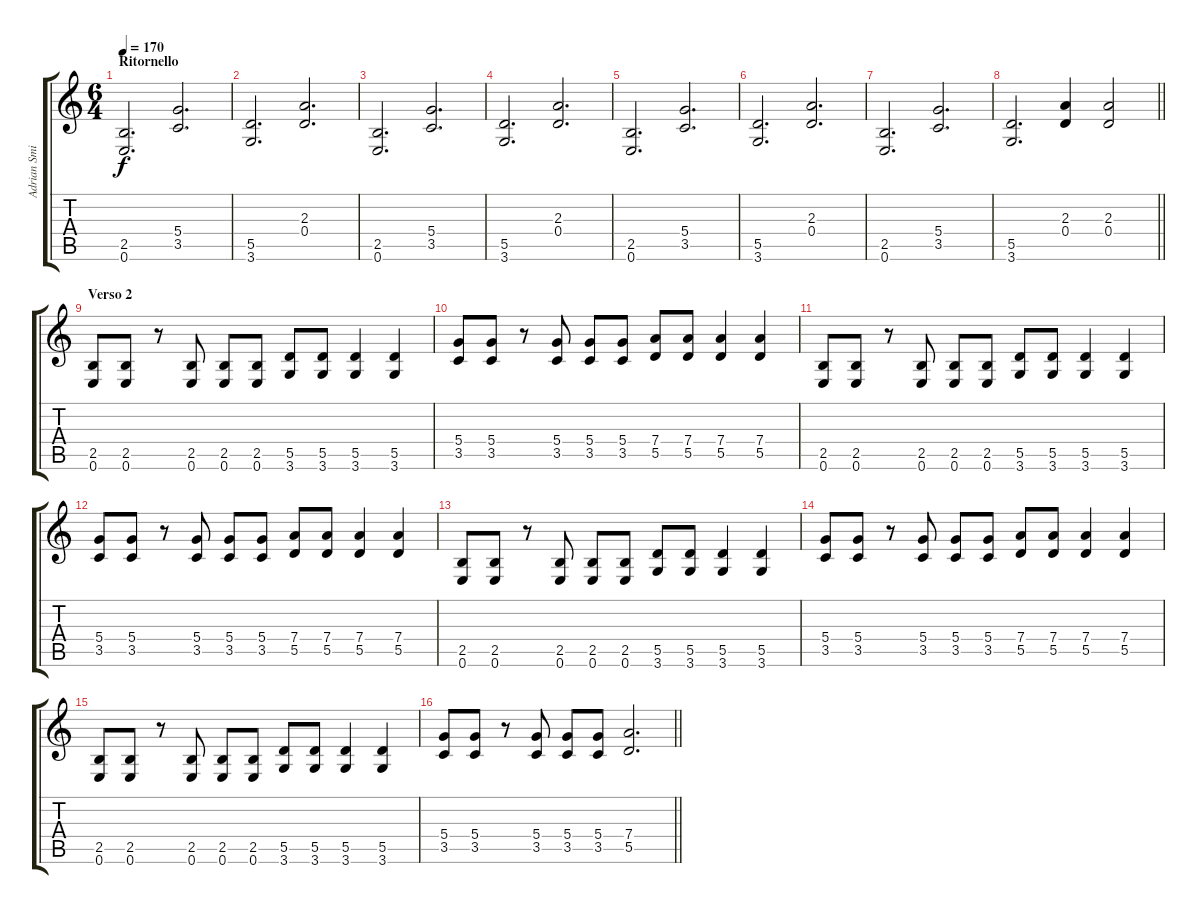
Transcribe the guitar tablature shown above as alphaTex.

\track ("Adrian Smith" "Adrian Smi") {instrument distortionguitar}
\staff {score tabs}
\tuning (E4 B3 G3 D3 A2 E2) {hide}
\ts (6 4)
\section ("" "Ritornello")
\tempo 170
\clef g2
\ks c
(2.5 0.6).2{d dy f} (5.4 3.5).2{d} |
(5.5 3.6).2{d} (2.3 0.4).2{d} |
(2.5 0.6).2{d} (5.4 3.5).2{d} |
(5.5 3.6).2{d} (2.3 0.4).2{d} |
(2.5 0.6).2{d} (5.4 3.5).2{d} |
(5.5 3.6).2{d} (2.3 0.4).2{d} |
(2.5 0.6).2{d} (5.4 3.5).2{d} |
\barLineRight lightlight
(5.5 3.6).2{d} (2.3 0.4).4 (2.3 0.4).2 |
\section ("" "Verso 2")
(2.5 0.6).8{instrument distortionguitar} (2.5 0.6).8 r.8 (2.5 0.6).8 (2.5 0.6).8 (2.5 0.6).8 (5.5 3.6).8 (5.5 3.6).8 (5.5 3.6).4 (5.5 3.6).4 |
(5.4 3.5).8 (5.4 3.5).8 r.8 (5.4 3.5).8 (5.4 3.5).8 (5.4 3.5).8 (7.4 5.5).8 (7.4 5.5).8 (7.4 5.5).4 (7.4 5.5).4 |
(2.5 0.6).8 (2.5 0.6).8 r.8 (2.5 0.6).8 (2.5 0.6).8 (2.5 0.6).8 (5.5 3.6).8 (5.5 3.6).8 (5.5 3.6).4 (5.5 3.6).4 |
(5.4 3.5).8 (5.4 3.5).8 r.8 (5.4 3.5).8 (5.4 3.5).8 (5.4 3.5).8 (7.4 5.5).8 (7.4 5.5).8 (7.4 5.5).4 (7.4 5.5).4 |
(2.5 0.6).8 (2.5 0.6).8 r.8 (2.5 0.6).8 (2.5 0.6).8 (2.5 0.6).8 (5.5 3.6).8 (5.5 3.6).8 (5.5 3.6).4 (5.5 3.6).4 |
(5.4 3.5).8 (5.4 3.5).8 r.8 (5.4 3.5).8 (5.4 3.5).8 (5.4 3.5).8 (7.4 5.5).8 (7.4 5.5).8 (7.4 5.5).4 (7.4 5.5).4 |
(2.5 0.6).8 (2.5 0.6).8 r.8 (2.5 0.6).8 (2.5 0.6).8 (2.5 0.6).8 (5.5 3.6).8 (5.5 3.6).8 (5.5 3.6).4 (5.5 3.6).4 |
\barLineRight lightlight
(5.4 3.5).8 (5.4 3.5).8 r.8 (5.4 3.5).8 (5.4 3.5).8 (5.4 3.5).8 (7.4 5.5).2{d}
